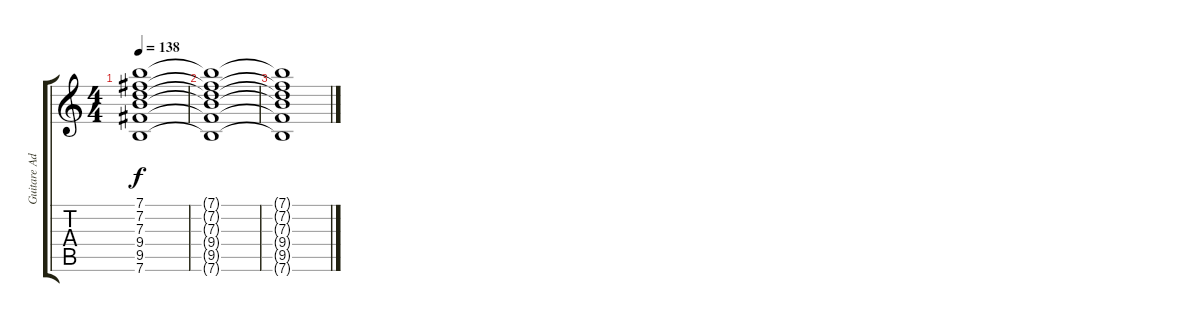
\track ("Guitare Adrien" "Guitare Ad") {instrument overdrivenguitar}
\staff {score tabs}
\tuning (E4 B3 G3 D3 A2 E2) {hide}
\ts (4 4)
\tempo 138
\clef g2
\ks c
(7.1{t} 7.2{t} 7.3{t} 9.4{t} 9.5{t} 7.6{t}).1{dy f} |
(7.1{t} 7.2{t} 7.3{t} 9.4{t} 9.5{t} 7.6{t}).1 |
(7.1{t} 7.2{t} 7.3{t} 9.4{t} 9.5{t} 7.6{t}).1
